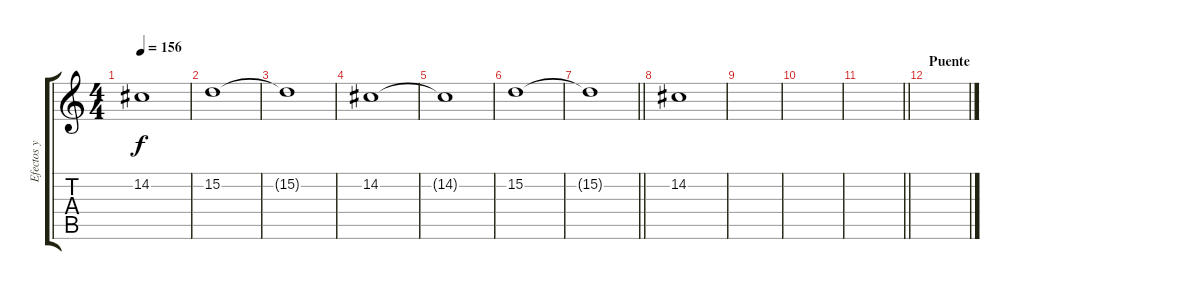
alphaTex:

\track ("Efectos y Otros" "Efectos y ") {instrument pad1newage}
\staff {score tabs}
\tuning (E4 B3 G3 D3 A2 E2) {hide}
\ts (4 4)
\tempo 156
\clef g2
\ks c
14.2{t}.1{dy f} |
15.2.1 |
15.2{t}.1 |
14.2.1 |
14.2{t}.1 |
15.2.1 |
\barLineRight lightlight
15.2{t}.1 |
\section ("" "")
14.2.1 |
|
|
\barLineRight lightlight
|
\section ("" "Puente")
